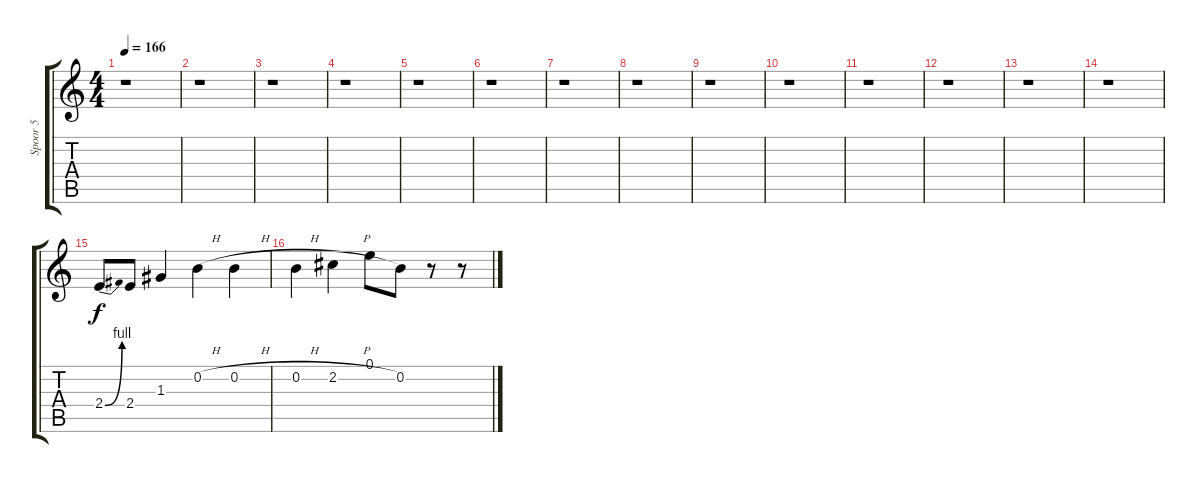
\track ("Spoor 5" "Spoor 5") {instrument overdrivenguitar}
\staff {score tabs}
\tuning (E4 B3 G3 D3 A2 E2) {hide}
\ts (4 4)
\tempo 166
\clef g2
\ks c
r.1{dy f instrument overdrivenguitar} |
r.1 |
r.1 |
r.1 |
r.1 |
r.1 |
r.1 |
r.1 |
r.1 |
r.1 |
r.1 |
r.1 |
r.1 |
r.1 |
2.4{be (bend 0 0 60 4)}.8 2.4.8 1.3.4 0.2{h}.4 0.2{h}.4 |
0.2{h}.4 2.2{h}.4 0.1.8 0.2.8 r.8 r.8
